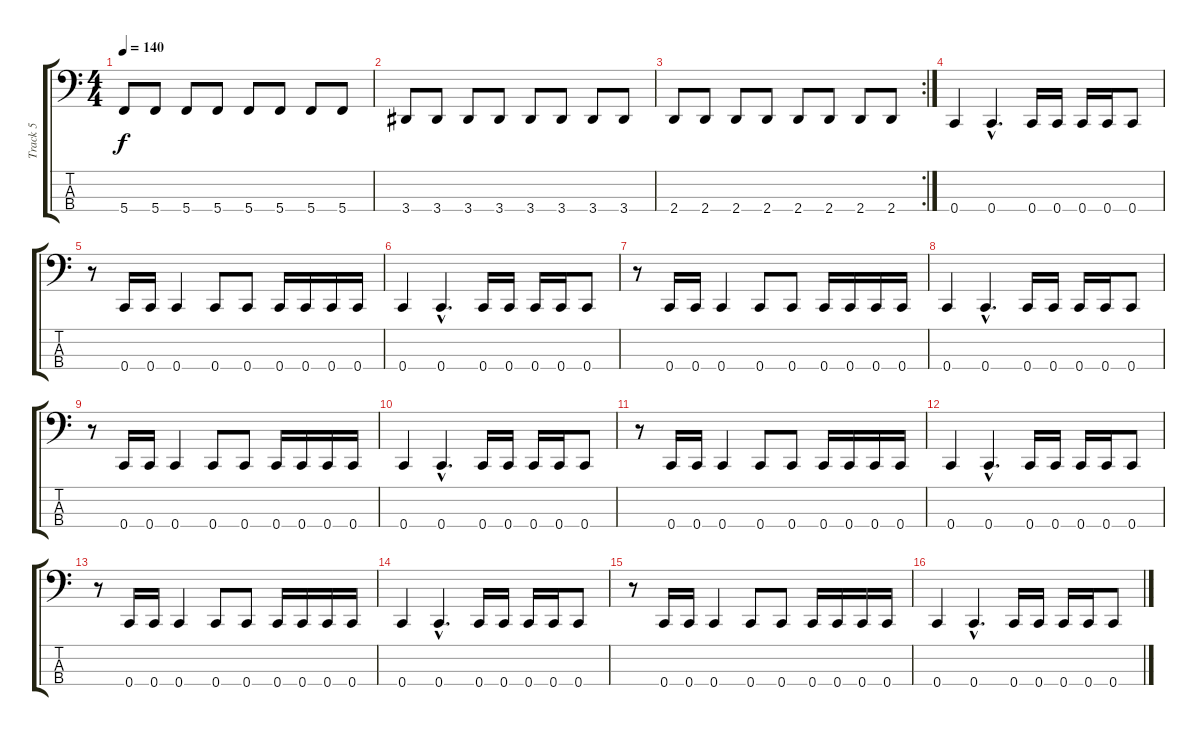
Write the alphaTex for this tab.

\track ("Track 5" "Track 5") {instrument electricbassfinger}
\staff {score tabs}
\tuning (F2 C2 G1 C1) {hide}
\ts (4 4)
\tempo 140
\clef f4
\ks c
5.4.8{dy f} 5.4.8 5.4.8 5.4.8 5.4.8 5.4.8 5.4.8 5.4.8 |
3.4.8 3.4.8 3.4.8 3.4.8 3.4.8 3.4.8 3.4.8 3.4.8 |
\rc 2
2.4.8 2.4.8 2.4.8 2.4.8 2.4.8 2.4.8 2.4.8 2.4.8 |
0.4.4 0.4{hac}.4{d} 0.4.16 0.4.16 0.4.16 0.4.16 0.4.8 |
r.8 0.4.16 0.4.16 0.4.4 0.4.8 0.4.8 0.4.16 0.4.16 0.4.16 0.4.16 |
0.4.4 0.4{hac}.4{d} 0.4.16 0.4.16 0.4.16 0.4.16 0.4.8 |
r.8 0.4.16 0.4.16 0.4.4 0.4.8 0.4.8 0.4.16 0.4.16 0.4.16 0.4.16 |
0.4.4 0.4{hac}.4{d} 0.4.16 0.4.16 0.4.16 0.4.16 0.4.8 |
r.8 0.4.16 0.4.16 0.4.4 0.4.8 0.4.8 0.4.16 0.4.16 0.4.16 0.4.16 |
0.4.4 0.4{hac}.4{d} 0.4.16 0.4.16 0.4.16 0.4.16 0.4.8 |
r.8 0.4.16 0.4.16 0.4.4 0.4.8 0.4.8 0.4.16 0.4.16 0.4.16 0.4.16 |
0.4.4 0.4{hac}.4{d} 0.4.16 0.4.16 0.4.16 0.4.16 0.4.8 |
r.8 0.4.16 0.4.16 0.4.4 0.4.8 0.4.8 0.4.16 0.4.16 0.4.16 0.4.16 |
0.4.4 0.4{hac}.4{d} 0.4.16 0.4.16 0.4.16 0.4.16 0.4.8 |
r.8 0.4.16 0.4.16 0.4.4 0.4.8 0.4.8 0.4.16 0.4.16 0.4.16 0.4.16 |
0.4.4 0.4{hac}.4{d} 0.4.16 0.4.16 0.4.16 0.4.16 0.4.8
